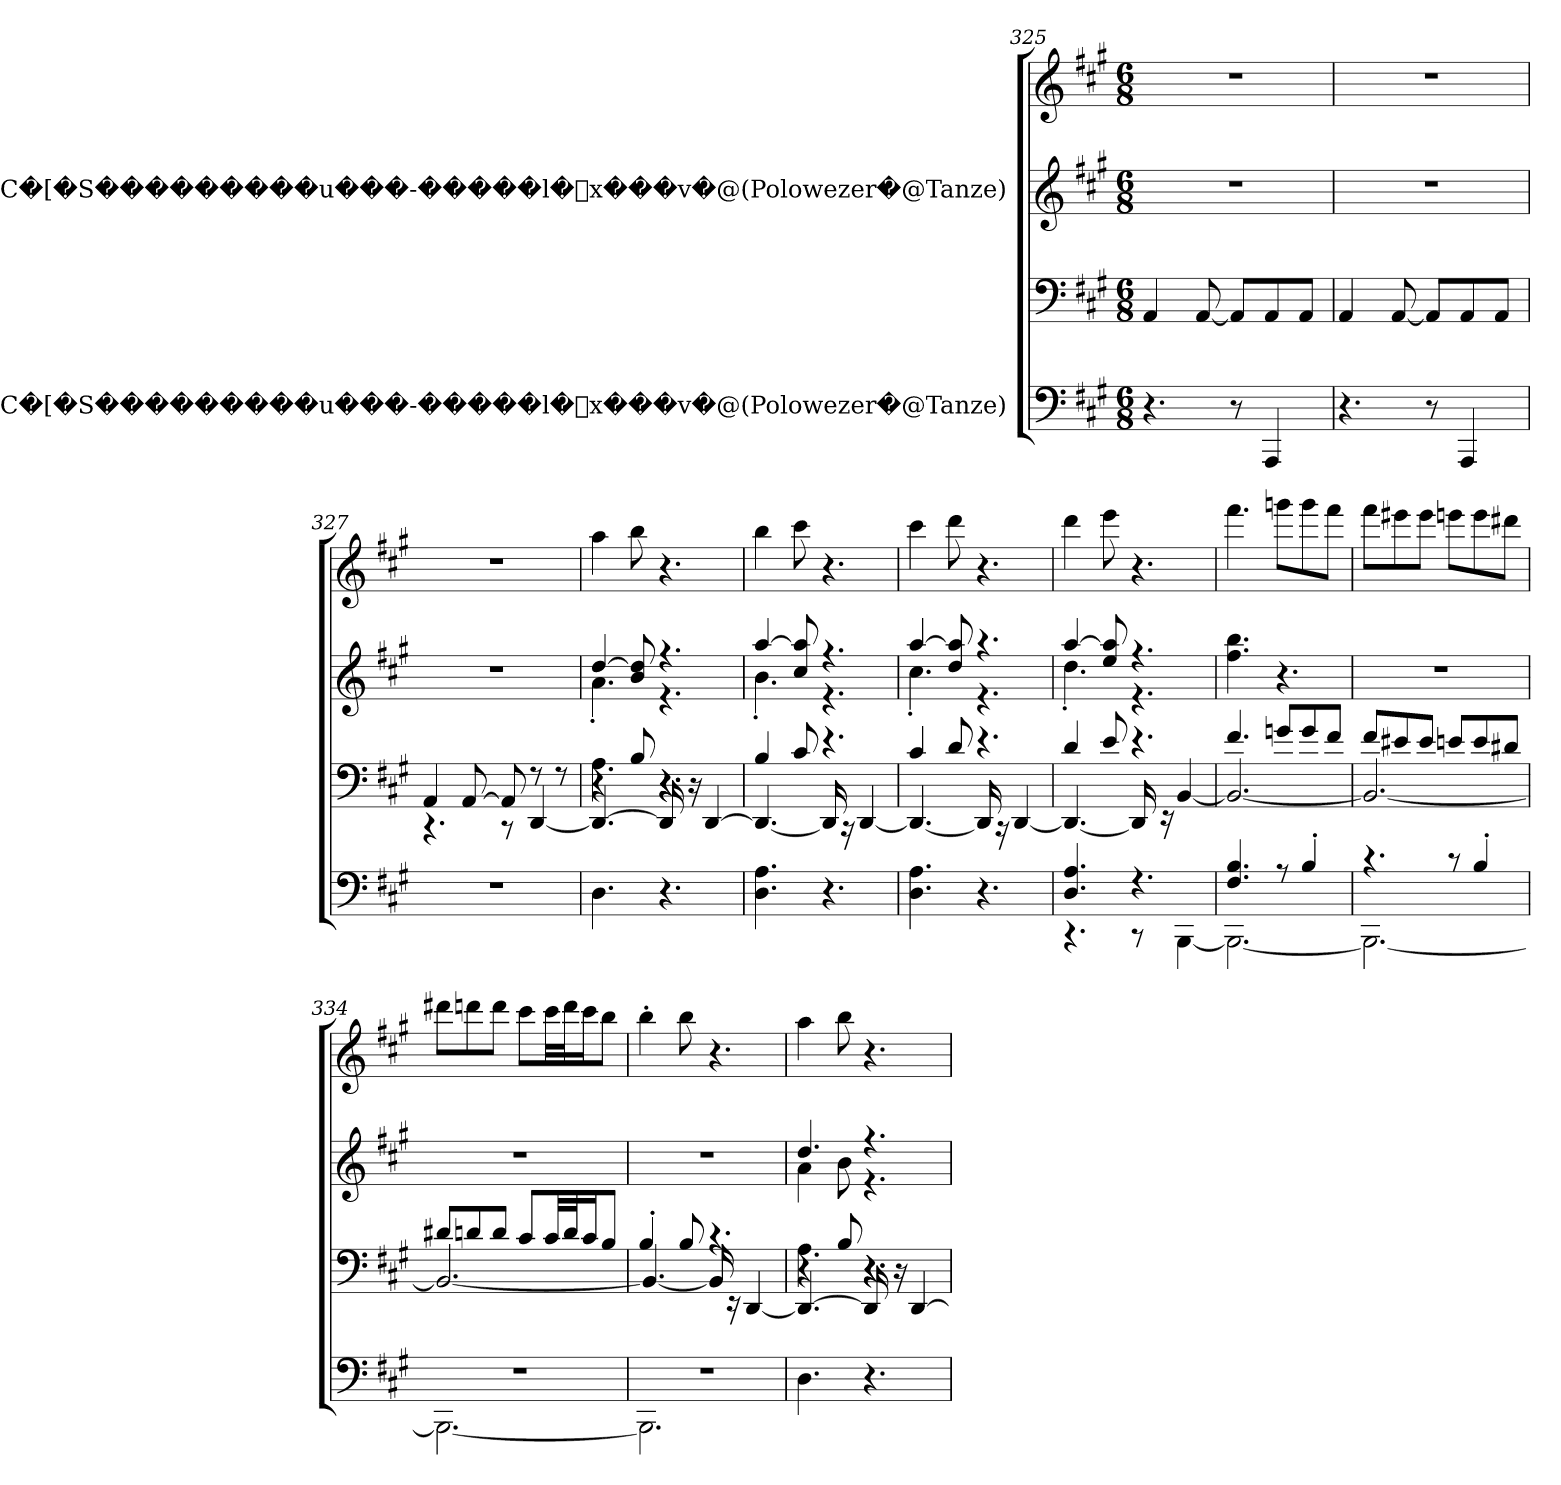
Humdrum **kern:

**kern	**kern	**kern	**kern
*part2	*part2	*part1	*part1
*staff4	*staff3	*staff2	*staff1
*I"钢琴, �C�[�S���������u���-�����l�ݗx���v�@(Polowezer�@Tanze)	*	*I"钢琴, �C�[�S���������u���-�����l�ݗx���v�@(Polowezer�@Tanze)	*
*clefF4	*clefF4	*clefG2	*clefG2
*k[f#c#g#]	*k[f#c#g#]	*k[f#c#g#]	*k[f#c#g#]
*M6/8	*M6/8	*M6/8	*M6/8
=325	=325	=325	=325
4.r	4AA/	2.r	2.r
.	[8AA/	.	.
8r	8AA/L]	.	.
4AAA/	8AA/	.	.
.	8AA/J	.	.
=326	=326	=326	=326
4.r	4AA/	2.r	2.r
.	[8AA/	.	.
8r	8AA/L]	.	.
4AAA/	8AA/	.	.
.	8AA/J	.	.
=327	=327	=327	=327
*	*^	*	*
2.r	4AA/	4.r	2.r	2.r
.	[8AA/	.	.	.
.	8AA/]	8r	.	.
.	8r	[4DD/	.	.
.	8r	.	.	.
!!LO:PB:g=z
=328	=328	=328	=328	=328
*	*	*^	*^	*
4.D\	4r	4.A\	4.DD/_	[4dd/	4.a'\	4aa\
.	8B/	.	.	8b/ 8dd/]	.	8bb\
4.r	4.r	4.r	16DD/]	4.r	4.r	4.r
.	.	.	16r	.	.	.
.	.	.	[4DD/	.	.	.
*	*	*v	*v	*	*	*
=329	=329	=329	=329	=329	=329
4.D\ 4.A\	4B/	4.DD/_	[4aa/	4.b'\	4bb\
.	8c#/	.	8cc#/ 8aa/]	.	8ccc#\
4.r	4.r	16DD/]	4.r	4.r	4.r
.	.	16r	.	.	.
.	.	[4DD/	.	.	.
=330	=330	=330	=330	=330	=330
4.D\ 4.A\	4c#/	4.DD/_	[4aa/	4.cc#'\	4ccc#\
.	8d/	.	8dd/ 8aa/]	.	8ddd\
4.r	4.r	16DD/]	4.r	4.r	4.r
.	.	16r	.	.	.
.	.	[4DD/	.	.	.
=331	=331	=331	=331	=331	=331
*^	*	*	*	*	*
4.D/ 4.A/	4.r	4d/	4.DD/_	[4aa/	4.dd'\	4ddd\
.	.	8e/	.	8ee/ 8aa/]	.	8eee\
4.r	8r	4.r	16DD/]	4.r	4.r	4.r
.	.	.	16r	.	.	.
.	[4BBB\	.	[4BB/	.	.	.
*	*	*	*	*v	*v	*
=332	=332	=332	=332	=332	=332
4.F#/ 4.B/	2.BBB\_	4.f#/	2.BB/_	4.ff#\ 4.bb\	4.fff#\
8r	.	8gn/L	.	4.r	8gggn\L
4B'/	.	8g/	.	.	8ggg\
.	.	8f#/J	.	.	8fff#\J
!!LO:LB:g=z
=333	=333	=333	=333	=333	=333
4.r	2.BBB\_	8f#/L	2.BB/_	2.r	8fff#\L
.	.	8e#X/	.	.	8eee#X\
.	.	8e#/J	.	.	8eee#\J
8r	.	8en/L	.	.	8eeen\L
4B'/	.	8e/	.	.	8eee\
.	.	8d#X/J	.	.	8ddd#X\J
=334	=334	=334	=334	=334	=334
2.r	2.BBB\_	8d#X/L	2.BB/_	2.r	8ddd#X\L
.	.	8dn/	.	.	8dddn\
.	.	8d/J	.	.	8ddd\J
.	.	8c#/L	.	.	8ccc#\L
.	.	32c#/LL	.	.	32ccc#\LL
.	.	32d/J	.	.	32ddd\J
.	.	16c#/J	.	.	16ccc#\J
.	.	8B/J	.	.	8bb\J
=335	=335	=335	=335	=335	=335
2.r	2.BBB\]	4B'/	4.BB/_	2.r	4bb'\
.	.	8B/	.	.	8bb\
.	.	4.r	16BB/]	.	4.r
.	.	.	16r	.	.
.	.	.	[4DD/	.	.
*v	*v	*	*	*	*
=336	=336	=336	=336	=336
*	*	*^	*^	*
4.D\	4r	4.A\	4.DD/_	4.dd/	4a\	4aa\
.	8B/	.	.	.	8b\	8bb\
4.r	4.r	4.r	16DD/]	4.r	4.r	4.r
.	.	.	16r	.	.	.
.	.	.	[4DD/	.	.	.
*	*v	*v	*v	*	*	*
*	*	*v	*v	*
=	=	=	=
*-	*-	*-	*-
